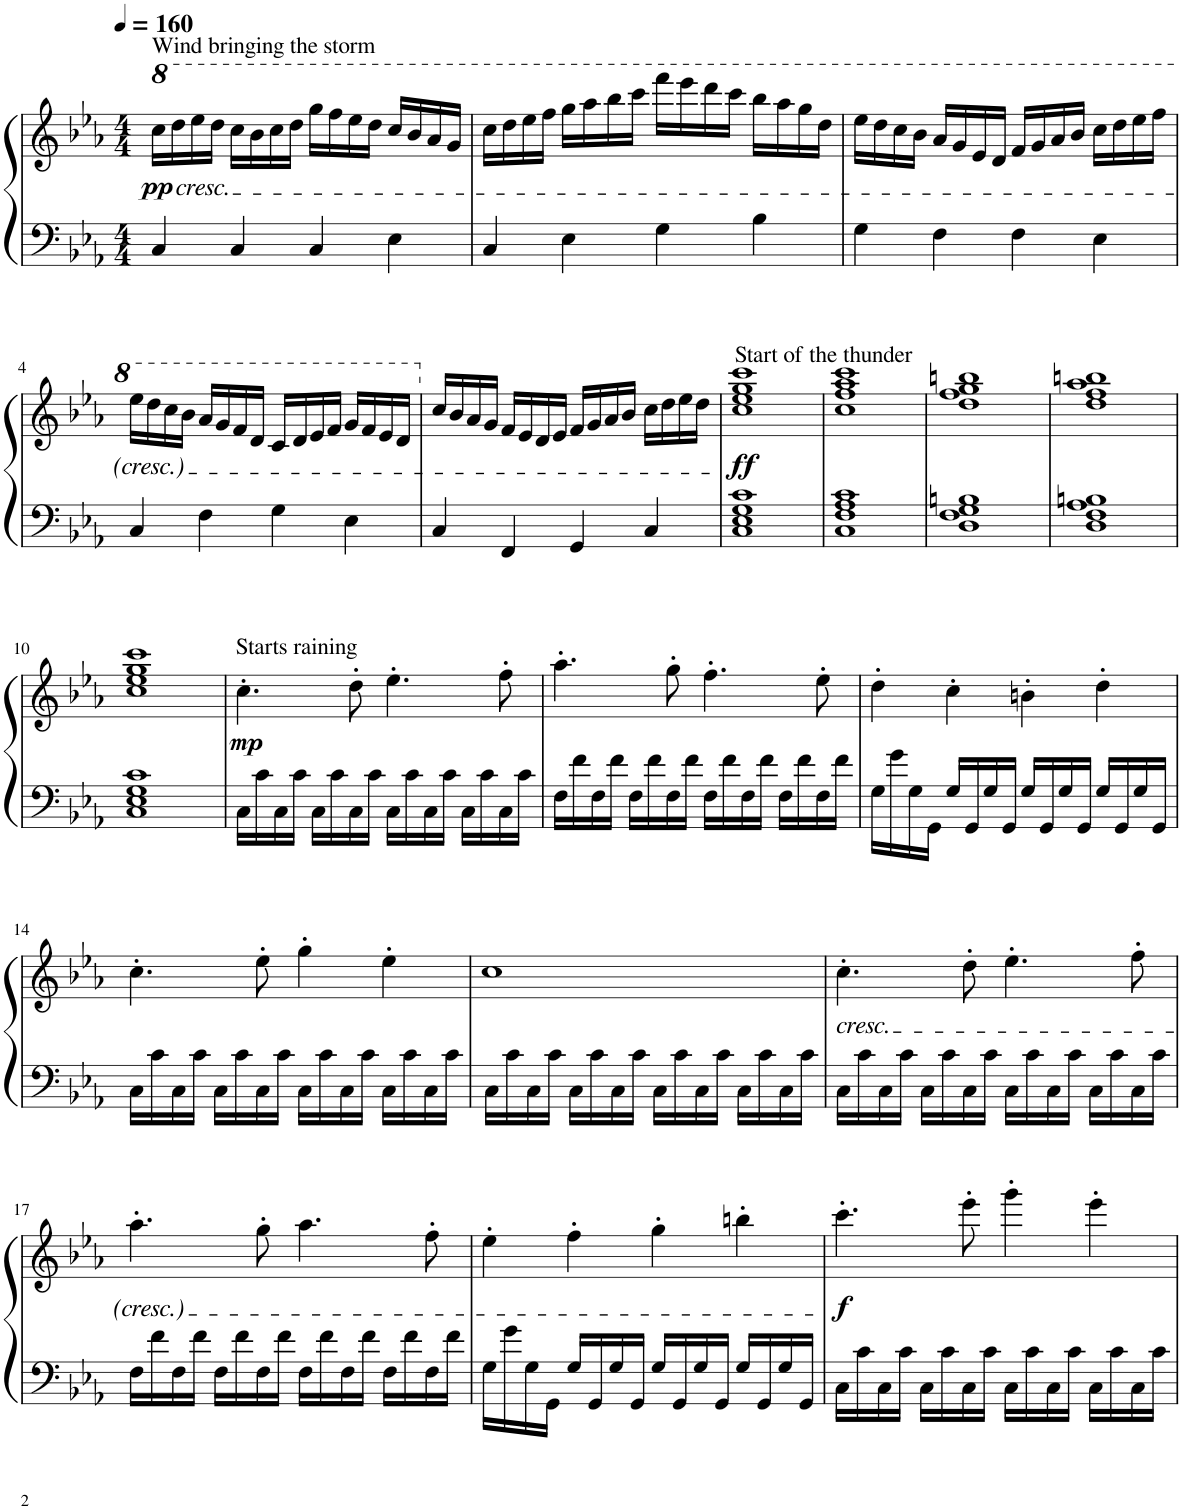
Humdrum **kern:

**kern	**kern	**dynam
*part1	*part1	*part1
*staff2	*staff1	*staff1/2
*I"Piano	*	*
*I'Pno.	*	*
*clefF4	*clefG2	*
*k[b-e-a-]	*k[b-e-a-]	*
*M4/4	*M4/4	*
*MM160	*MM160	*
*	*8va	*
=1	=1	=1
!	!LO:TX:a:t=Wind bringing the storm	!
!	!LO:TX:b:i:t=cresc.	!
!	!	!LO:DY:b
4C/	16ccc\LL	pp
.	16ddd\	.
.	16eee-\	.
.	16ddd\JJ	.
4C/	16ccc\LL	.
.	16bb-\	.
.	16ccc\	.
.	16ddd\JJ	.
4C/	16ggg\LL	.
.	16fff\	.
.	16eee-\	.
.	16ddd\JJ	.
4E-\	16ccc/LL	.
.	16bb-/	.
.	16aa-/	.
.	16gg/JJ	.
=2	=2	=2
4C/	16ccc\LL	.
.	16ddd\	.
.	16eee-\	.
.	16fff\JJ	.
4E-\	16ggg\LL	.
.	16aaa-\	.
.	16bbb-\	.
.	16cccc\JJ	.
4G\	16ffff\LL	.
.	16eeee-\	.
.	16dddd\	.
.	16cccc\JJ	.
4B-\	16bbb-\LL	.
.	16aaa-\	.
.	16ggg\	.
.	16ddd\JJ	.
=3	=3	=3
4G\	16eee-\LL	.
.	16ddd\	.
.	16ccc\	.
.	16bb-\JJ	.
4F\	16aa-/LL	.
.	16gg/	.
.	16ee-/	.
.	16dd/JJ	.
4F\	16ff/LL	.
.	16gg/	.
.	16aa-/	.
.	16bb-/JJ	.
4E-\	16ccc\LL	.
.	16ddd\	.
.	16eee-\	.
.	16fff\JJ	.
!!LO:LB:g=z
=4	=4	=4
4C/	16eee-\LL	.
.	16ddd\	.
.	16ccc\	.
.	16bb-\JJ	.
4F\	16aa-/LL	.
.	16gg/	.
.	16ff/	.
.	16dd/JJ	.
4G\	16cc/LL	.
.	16dd/	.
.	16ee-/	.
.	16ff/JJ	.
4E-\	16gg/LL	.
.	16ff/	.
.	16ee-/	.
.	16dd/JJ	.
=5	=5	=5
*	*X8va	*
4C/	16cc/LL	.
.	16b-/	.
.	16a-/	.
.	16g/JJ	.
4FF/	16f/LL	.
.	16e-/	.
.	16d/	.
.	16e-/JJ	.
4GG/	16f/LL	.
.	16g/	.
.	16a-/	.
.	16b-/JJ	.
4C/	16cc\LL	.
.	16dd\	.
.	16ee-\	.
.	16dd\JJ	.
=6	=6	=6
!	!LO:TX:a:t=Start of the thunder	!
!	!	!LO:DY:b
1C 1E- 1G 1c	1cc 1ee- 1gg 1ccc	ff
=7	=7	=7
1C 1F 1A- 1c	1cc 1ff 1aa- 1ccc	.
=8	=8	=8
1D 1F 1G 1Bn	1dd 1ff 1gg 1bbn	.
=9	=9	=9
1D 1F 1A- 1Bn	1dd 1ff 1aa- 1bbn	.
!!LO:LB:g=z
=10	=10	=10
1C 1E- 1G 1c	1cc 1ee- 1gg 1ccc	.
=11	=11	=11
!	!LO:TX:a:t=Starts raining	!
!	!	!LO:DY:b
16C\LL	4.cc'\	mp
16c\	.	.
16C\	.	.
16c\JJ	.	.
16C\LL	.	.
16c\	.	.
16C\	8dd'\	.
16c\JJ	.	.
16C\LL	4.ee-'\	.
16c\	.	.
16C\	.	.
16c\JJ	.	.
16C\LL	.	.
16c\	.	.
16C\	8ff'\	.
16c\JJ	.	.
=12	=12	=12
16F\LL	4.aa-'\	.
16f\	.	.
16F\	.	.
16f\JJ	.	.
16F\LL	.	.
16f\	.	.
16F\	8gg'\	.
16f\JJ	.	.
16F\LL	4.ff'\	.
16f\	.	.
16F\	.	.
16f\JJ	.	.
16F\LL	.	.
16f\	.	.
16F\	8ee-'\	.
16f\JJ	.	.
=13	=13	=13
16G\LL	4dd'\	.
16g\	.	.
16G\	.	.
16GG\JJ	.	.
16G/LL	4cc'\	.
16GG/	.	.
16G/	.	.
16GG/JJ	.	.
16G/LL	4bn'\	.
16GG/	.	.
16G/	.	.
16GG/JJ	.	.
16G/LL	4dd'\	.
16GG/	.	.
16G/	.	.
16GG/JJ	.	.
!!LO:LB:g=z
=14	=14	=14
16C\LL	4.cc'\	.
16c\	.	.
16C\	.	.
16c\JJ	.	.
16C\LL	.	.
16c\	.	.
16C\	8ee-'\	.
16c\JJ	.	.
16C\LL	4gg'\	.
16c\	.	.
16C\	.	.
16c\JJ	.	.
16C\LL	4ee-'\	.
16c\	.	.
16C\	.	.
16c\JJ	.	.
=15	=15	=15
16C\LL	1cc	.
16c\	.	.
16C\	.	.
16c\JJ	.	.
16C\LL	.	.
16c\	.	.
16C\	.	.
16c\JJ	.	.
16C\LL	.	.
16c\	.	.
16C\	.	.
16c\JJ	.	.
16C\LL	.	.
16c\	.	.
16C\	.	.
16c\JJ	.	.
=16	=16	=16
!	!LO:TX:b:i:t=cresc.	!
16C\LL	4.cc'\	.
16c\	.	.
16C\	.	.
16c\JJ	.	.
16C\LL	.	.
16c\	.	.
16C\	8dd'\	.
16c\JJ	.	.
16C\LL	4.ee-'\	.
16c\	.	.
16C\	.	.
16c\JJ	.	.
16C\LL	.	.
16c\	.	.
16C\	8ff'\	.
16c\JJ	.	.
!!LO:LB:g=z
=17	=17	=17
16F\LL	4.aa-'\	.
16f\	.	.
16F\	.	.
16f\JJ	.	.
16F\LL	.	.
16f\	.	.
16F\	8gg'\	.
16f\JJ	.	.
16F\LL	4.aa-\	.
16f\	.	.
16F\	.	.
16f\JJ	.	.
16F\LL	.	.
16f\	.	.
16F\	8ff'\	.
16f\JJ	.	.
=18	=18	=18
16G\LL	4ee-'\	.
16g\	.	.
16G\	.	.
16GG\JJ	.	.
16G/LL	4ff'\	.
16GG/	.	.
16G/	.	.
16GG/JJ	.	.
16G/LL	4gg'\	.
16GG/	.	.
16G/	.	.
16GG/JJ	.	.
16G/LL	4bbn'\	.
16GG/	.	.
16G/	.	.
16GG/JJ	.	.
=19	=19	=19
!	!	!LO:DY:b
16C\LL	4.ccc'\	f
16c\	.	.
16C\	.	.
16c\JJ	.	.
16C\LL	.	.
16c\	.	.
16C\	8eee-'\	.
16c\JJ	.	.
16C\LL	4ggg'\	.
16c\	.	.
16C\	.	.
16c\JJ	.	.
16C\LL	4eee-'\	.
16c\	.	.
16C\	.	.
16c\JJ	.	.
=	=	=
*-	*-	*-
